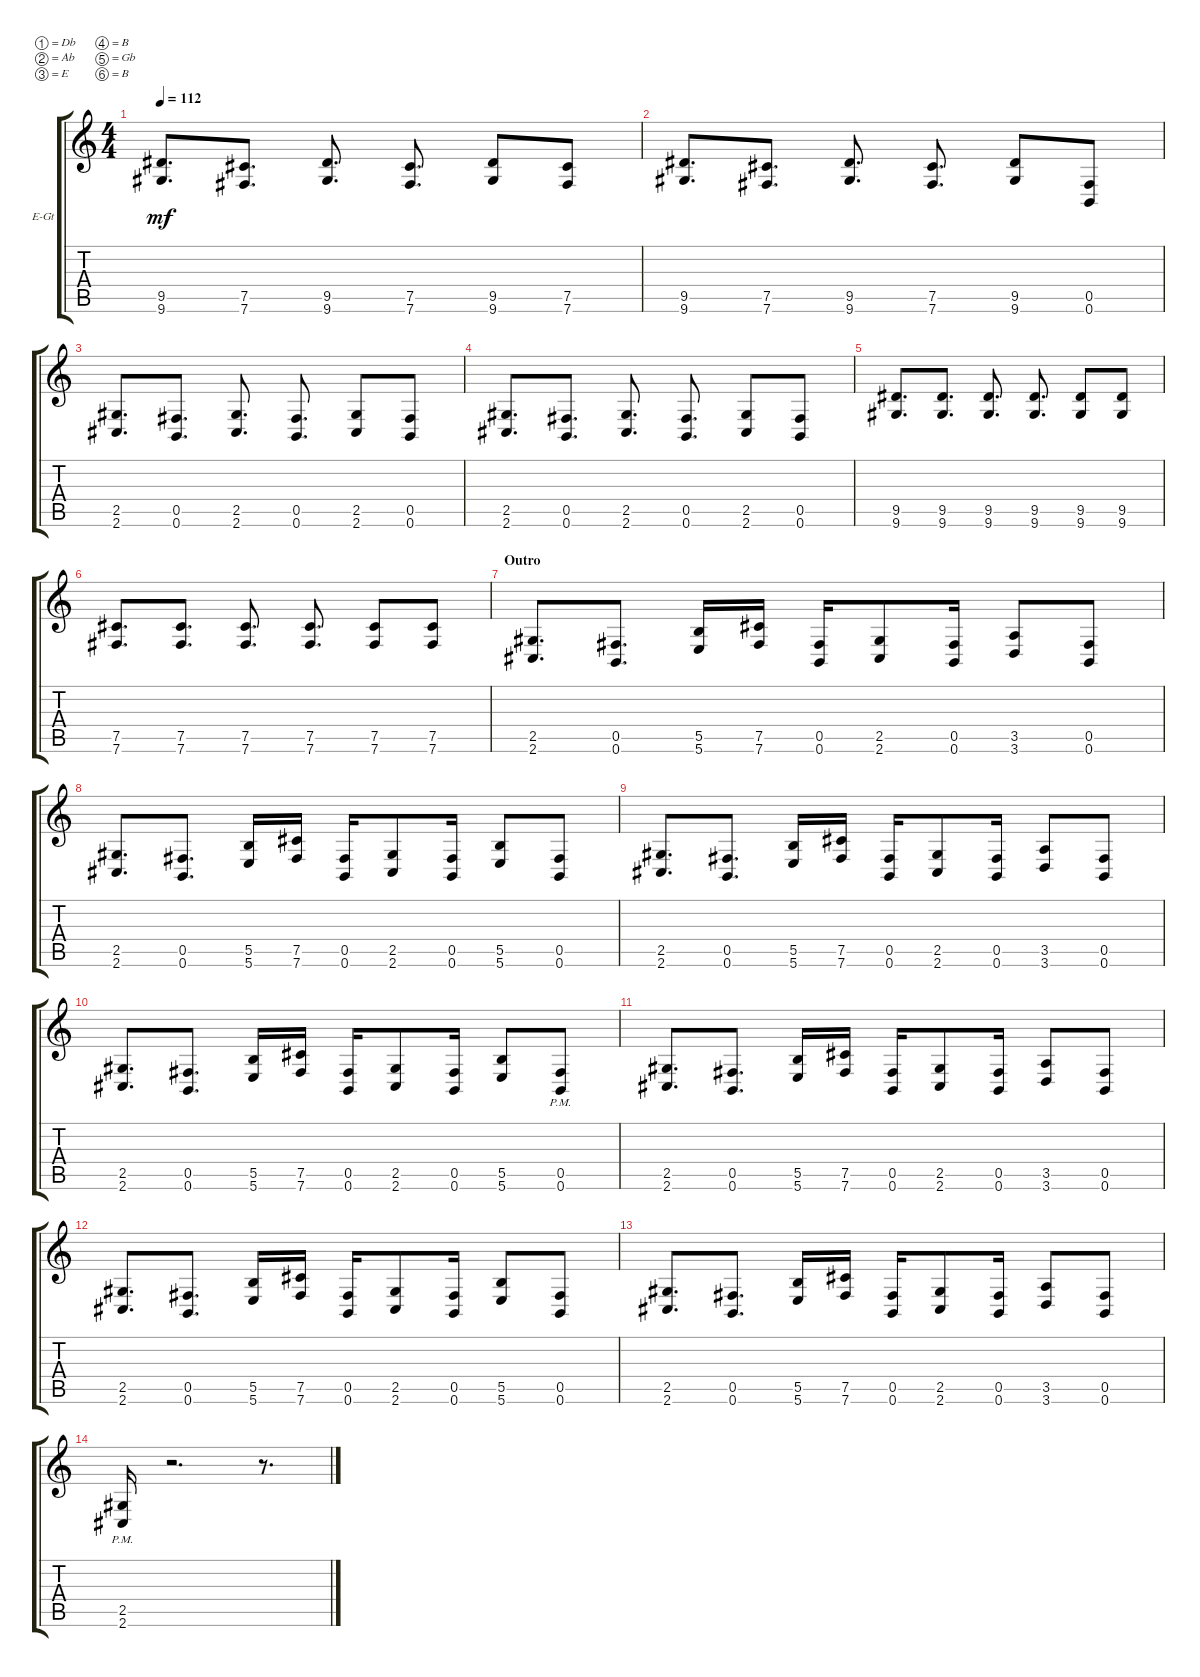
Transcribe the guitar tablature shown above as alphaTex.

\defaultSystemsLayout 4
\bracketExtendMode groupsimilarinstruments
\firstSystemTrackNameOrientation horizontal
\otherSystemsTrackNameOrientation horizontal
\track ("Рубен" "E-Gt") {instrument overdrivenguitar}
\staff {score tabs}
\tuning (Db4 Ab3 E3 B2 Gb2 B1)
\ts (4 4)
\tempo 112
\clef g2
\ks c
(9.6 9.5).8{d dy mf} (7.6 7.5).8{d} (9.6 9.5).8{d} (7.6 7.5).8{d} (9.6 9.5).8 (7.6 7.5).8 |
(9.6 9.5).8{d} (7.6 7.5).8{d} (9.6 9.5).8{d} (7.6 7.5).8{d} (9.6 9.5).8 (0.6 0.5).8 |
(2.6 2.5).8{d} (0.6 0.5).8{d} (2.6 2.5).8{d} (0.6 0.5).8{d} (2.6 2.5).8 (0.6 0.5).8 |
(2.6 2.5).8{d} (0.6 0.5).8{d} (2.6 2.5).8{d} (0.6 0.5).8{d} (2.6 2.5).8 (0.6 0.5).8 |
(9.6 9.5).8{d} (9.6 9.5).8{d} (9.6 9.5).8{d} (9.6 9.5).8{d} (9.6 9.5).8 (9.6 9.5).8 |
(7.6 7.5).8{d} (7.6 7.5).8{d} (7.6 7.5).8{d} (7.6 7.5).8{d} (7.6 7.5).8 (7.6 7.5).8 |
\section ("" "Outro")
(2.6 2.5).8{d} (0.6 0.5).8{d} (5.6 5.5).16 (7.6 7.5).16 (0.6 0.5).16 (2.6 2.5).8 (0.6 0.5).16 (3.6 3.5).8 (0.6 0.5).8 |
(2.6 2.5).8{d} (0.6 0.5).8{d} (5.6 5.5).16 (7.6 7.5).16 (0.6 0.5).16 (2.6 2.5).8 (0.6 0.5).16 (5.6 5.5).8 (0.6 0.5).8 |
(2.6 2.5).8{d} (0.6 0.5).8{d} (5.6 5.5).16 (7.6 7.5).16 (0.6 0.5).16 (2.6 2.5).8 (0.6 0.5).16 (3.6 3.5).8 (0.6 0.5).8 |
(2.6 2.5).8{d} (0.6 0.5).8{d} (5.6 5.5).16 (7.6 7.5).16 (0.6 0.5).16 (2.6 2.5).8 (0.6 0.5).16 (5.6 5.5).8 (0.6{pm} 0.5).8 |
(2.6 2.5).8{d} (0.6 0.5).8{d} (5.6 5.5).16 (7.6 7.5).16 (0.6 0.5).16 (2.6 2.5).8 (0.6 0.5).16 (3.6 3.5).8 (0.6 0.5).8 |
(2.6 2.5).8{d} (0.6 0.5).8{d} (5.6 5.5).16 (7.6 7.5).16 (0.6 0.5).16 (2.6 2.5).8 (0.6 0.5).16 (5.6 5.5).8 (0.6 0.5).8 |
(2.6 2.5).8{d} (0.6 0.5).8{d} (5.6 5.5).16 (7.6 7.5).16 (0.6 0.5).16 (2.6 2.5).8 (0.6 0.5).16 (3.6 3.5).8 (0.6 0.5).8 |
(2.6 2.5{pm}).16 r.2{d} r.8{d}
